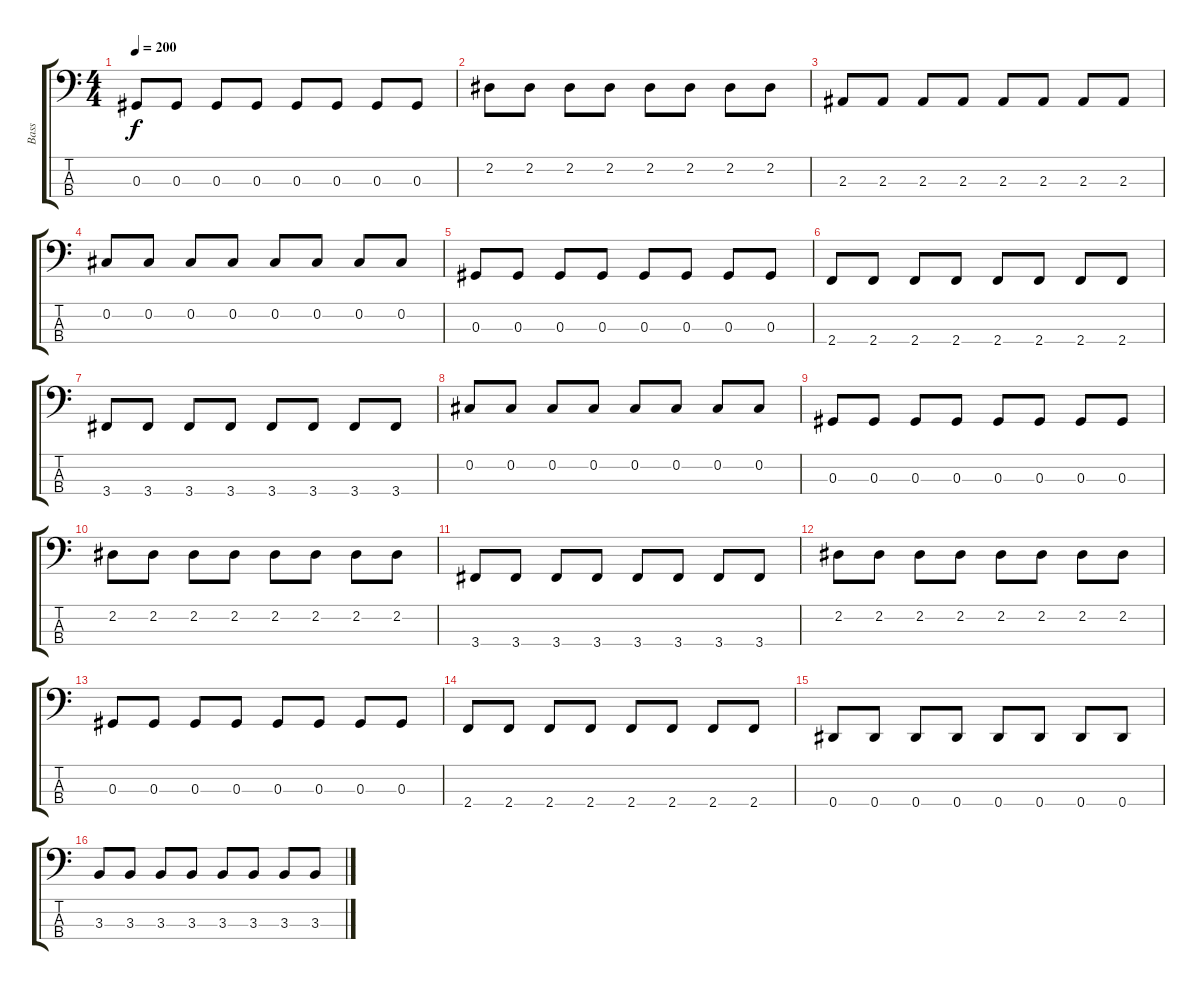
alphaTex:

\track ("Bass" "Bass") {instrument electricbasspick}
\staff {score tabs}
\tuning (Gb2 Db2 Ab1 Eb1) {hide}
\ts (4 4)
\tempo 200
\clef f4
\ks c
0.3.8{dy f} 0.3.8 0.3.8 0.3.8 0.3.8 0.3.8 0.3.8 0.3.8 |
2.2.8 2.2.8 2.2.8 2.2.8 2.2.8 2.2.8 2.2.8 2.2.8 |
2.3.8 2.3.8 2.3.8 2.3.8 2.3.8 2.3.8 2.3.8 2.3.8 |
0.2.8 0.2.8 0.2.8 0.2.8 0.2.8 0.2.8 0.2.8 0.2.8 |
0.3.8 0.3.8 0.3.8 0.3.8 0.3.8 0.3.8 0.3.8 0.3.8 |
2.4.8 2.4.8 2.4.8 2.4.8 2.4.8 2.4.8 2.4.8 2.4.8 |
3.4.8 3.4.8 3.4.8 3.4.8 3.4.8 3.4.8 3.4.8 3.4.8 |
0.2.8 0.2.8 0.2.8 0.2.8 0.2.8 0.2.8 0.2.8 0.2.8 |
0.3.8 0.3.8 0.3.8 0.3.8 0.3.8 0.3.8 0.3.8 0.3.8 |
2.2.8 2.2.8 2.2.8 2.2.8 2.2.8 2.2.8 2.2.8 2.2.8 |
3.4.8 3.4.8 3.4.8 3.4.8 3.4.8 3.4.8 3.4.8 3.4.8 |
2.2.8 2.2.8 2.2.8 2.2.8 2.2.8 2.2.8 2.2.8 2.2.8 |
0.3.8 0.3.8 0.3.8 0.3.8 0.3.8 0.3.8 0.3.8 0.3.8 |
2.4.8 2.4.8 2.4.8 2.4.8 2.4.8 2.4.8 2.4.8 2.4.8 |
0.4.8 0.4.8 0.4.8 0.4.8 0.4.8 0.4.8 0.4.8 0.4.8 |
3.3.8 3.3.8 3.3.8 3.3.8 3.3.8 3.3.8 3.3.8 3.3.8
